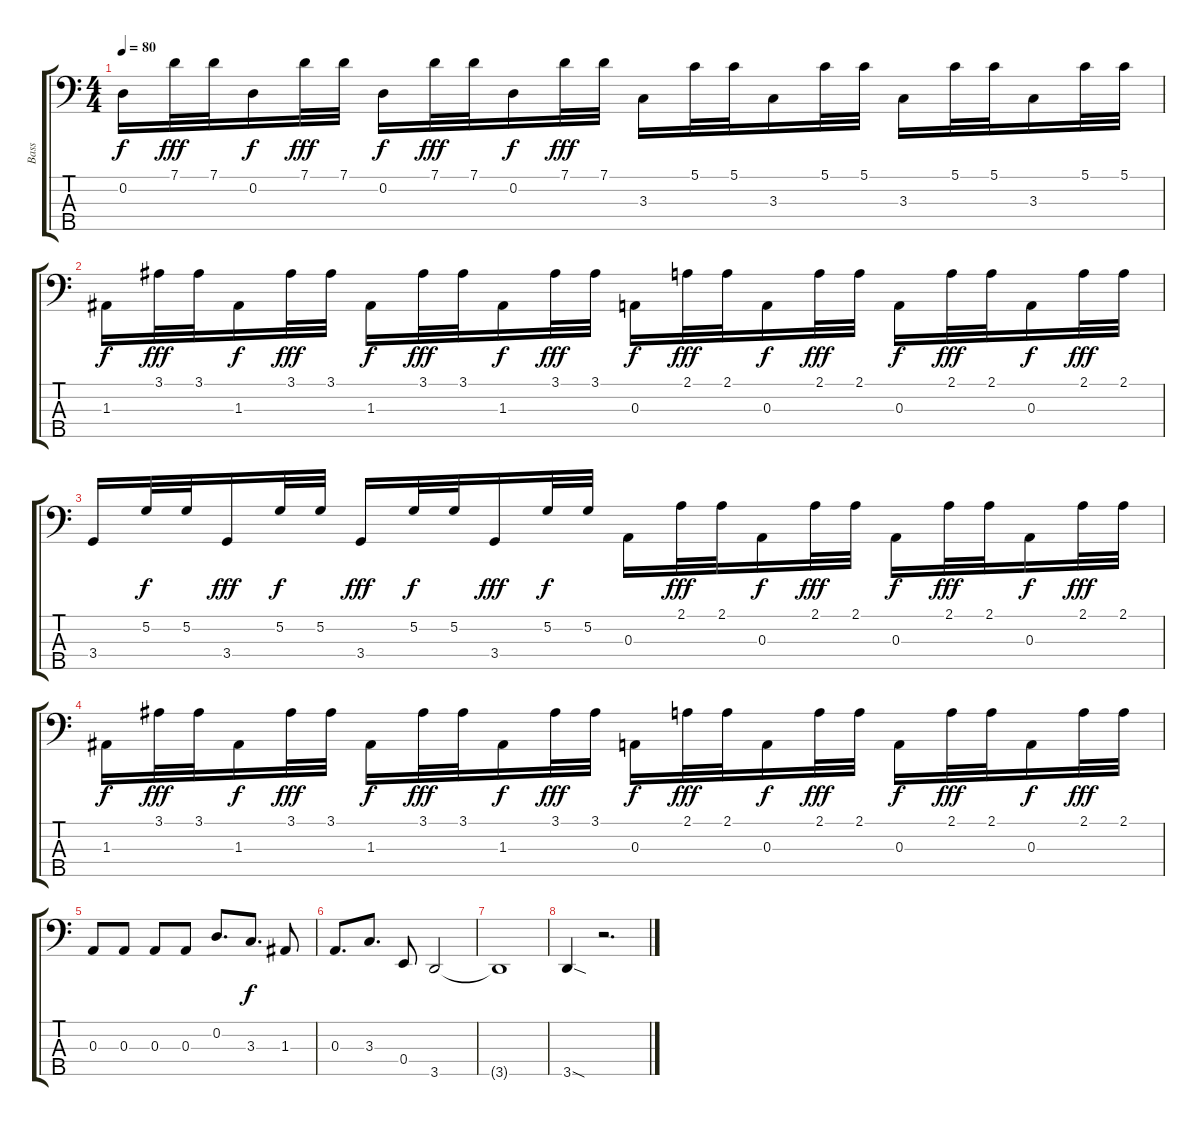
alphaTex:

\track ("Bass" "Bass") {instrument slapbass2}
\staff {score tabs}
\tuning (G2 D2 A1 E1 B0) {hide}
\ts (4 4)
\tempo 80
\clef f4
\ks c
0.2.16{dy f} 7.1.32{dy fff} 7.1.32 0.2.16{dy f} 7.1.32{dy fff} 7.1.32 0.2.16{dy f} 7.1.32{dy fff} 7.1.32 0.2.16{dy f} 7.1.32{dy fff} 7.1.32 3.3.16 5.1.32 5.1.32 3.3.16 5.1.32 5.1.32 3.3.16 5.1.32 5.1.32 3.3.16 5.1.32 5.1.32 |
1.3.16{dy f} 3.1.32{dy fff} 3.1.32 1.3.16{dy f} 3.1.32{dy fff} 3.1.32 1.3.16{dy f} 3.1.32{dy fff} 3.1.32 1.3.16{dy f} 3.1.32{dy fff} 3.1.32 0.3.16{dy f} 2.1.32{dy fff} 2.1.32 0.3.16{dy f} 2.1.32{dy fff} 2.1.32 0.3.16{dy f} 2.1.32{dy fff} 2.1.32 0.3.16{dy f} 2.1.32{dy fff} 2.1.32 |
3.4.16 5.2.32{dy f} 5.2.32 3.4.16{dy fff} 5.2.32{dy f} 5.2.32 3.4.16{dy fff} 5.2.32{dy f} 5.2.32 3.4.16{dy fff} 5.2.32{dy f} 5.2.32 0.3.16 2.1.32{dy fff} 2.1.32 0.3.16{dy f} 2.1.32{dy fff} 2.1.32 0.3.16{dy f} 2.1.32{dy fff} 2.1.32 0.3.16{dy f} 2.1.32{dy fff} 2.1.32 |
1.3.16{dy f} 3.1.32{dy fff} 3.1.32 1.3.16{dy f} 3.1.32{dy fff} 3.1.32 1.3.16{dy f} 3.1.32{dy fff} 3.1.32 1.3.16{dy f} 3.1.32{dy fff} 3.1.32 0.3.16{dy f} 2.1.32{dy fff} 2.1.32 0.3.16{dy f} 2.1.32{dy fff} 2.1.32 0.3.16{dy f} 2.1.32{dy fff} 2.1.32 0.3.16{dy f} 2.1.32{dy fff} 2.1.32 |
0.3.8 0.3.8 0.3.8 0.3.8 0.2.8{d} 3.3.8{d dy f} 1.3.8 |
0.3.8{d} 3.3.8{d} 0.4.8 3.5.2 |
3.5{t}.1 |
3.5{sod}.4 r.2{d}
